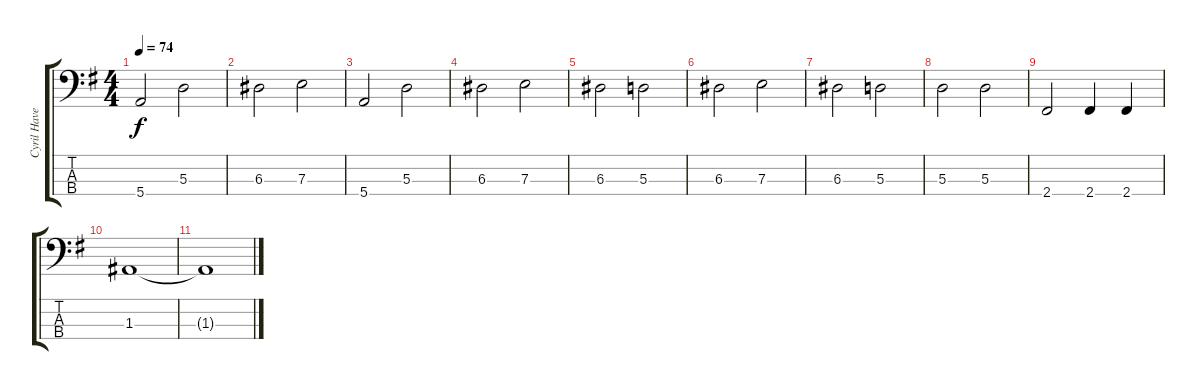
\track ("Cyril Havermans - Bass" "Cyril Have") {instrument electricbassfinger}
\staff {score tabs}
\tuning (G2 D2 A1 E1) {hide}
\ts (4 4)
\tempo 74
\clef f4
\ks g
5.4.2{dy f} 5.3.2 |
6.3.2 7.3.2 |
5.4.2 5.3.2 |
6.3.2 7.3.2 |
6.3.2 5.3.2 |
6.3.2 7.3.2 |
6.3.2 5.3.2 |
5.3.2 5.3.2 |
2.4.2 2.4.4 2.4.4 |
1.3.1 |
1.3{t}.1
